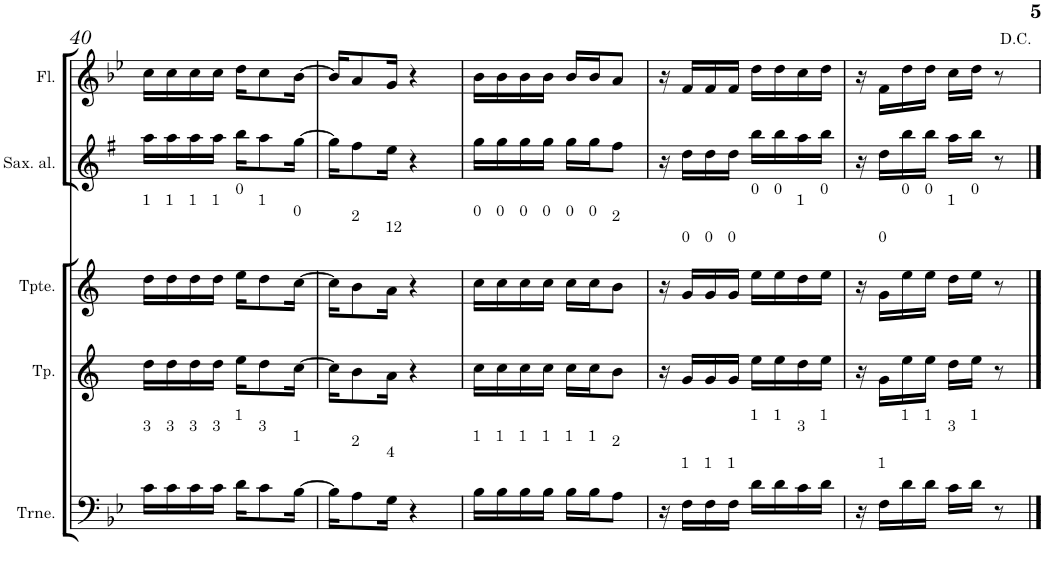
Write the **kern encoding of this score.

**kern	**kern	**kern	**kern	**kern
*part5	*part4	*part3	*part2	*part1
*staff5	*staff4	*staff3	*staff2	*staff1
*I"C clavF	*I"Bb	*I"Bb - Pirata	*I"Eb	*I"C clavG
!!LO:PB:g=z
*clefF4	*clefG2	*clefG2	*clefG2	*clefG2
*	*Trd1c2	*Trd1c2	*Trd5c9	*
*k[b-e-]	*k[]	*k[]	*k[f#]	*k[b-e-]
*B-:	*	*	*G:	*B-:
*M2/4	*M2/4	*M2/4	*M2/4	*M2/4
=40	=40	=40	=40	=40
!	!	!LO:TX:a:t=1	!	!
!LO:TX:a:t=3	!	!	!	!
16c\LL	16dd\LL	16dd\LL	16aa\LL	16cc\LL
!	!	!LO:TX:a:t=1	!	!
!LO:TX:a:t=3	!	!	!	!
16c\	16dd\	16dd\	16aa\	16cc\
!	!	!LO:TX:a:t=1	!	!
!LO:TX:a:t=3	!	!	!	!
16c\	16dd\	16dd\	16aa\	16cc\
!	!	!LO:TX:a:t=1	!	!
!LO:TX:a:t=3	!	!	!	!
16c\JJ	16dd\JJ	16dd\JJ	16aa\JJ	16cc\JJ
!	!	!LO:TX:a:t=0	!	!
!LO:TX:a:t=1	!	!	!	!
16d\KL	16ee\KL	16ee\KL	16bb\KL	16dd\KL
!	!	!LO:TX:a:t=1	!	!
!LO:TX:a:t=3	!	!	!	!
8c\	8dd\	8dd\	8aa\	8cc\
!	!	!LO:TX:a:t=0	!	!
!LO:TX:a:t=1	!	!	!	!
[>16B-\Jk	[>16cc\Jk	[>16cc\Jk	[>16gg\Jk	[>16b-\Jk
=41	=41	=41	=41	=41
16B-\KL]	16cc\KL]	16cc\KL]	16gg\KL]	16b-/KL]
!	!	!LO:TX:a:t=2	!	!
!LO:TX:a:t=2	!	!	!	!
8A\	8b\	8b\	8ff#\	8a/
!	!	!LO:TX:a:t=12	!	!
!LO:TX:a:t=4	!	!	!	!
16G\Jk	16a\Jk	16a\Jk	16ee\Jk	16g/Jk
4r	4r	4r	4r	4r
=42	=42	=42	=42	=42
!	!	!LO:TX:a:t=0	!	!
!LO:TX:a:t=1	!	!	!	!
16B-\LL	16cc\LL	16cc\LL	16gg\LL	16b-\LL
!	!	!LO:TX:a:t=0	!	!
!LO:TX:a:t=1	!	!	!	!
16B-\	16cc\	16cc\	16gg\	16b-\
!	!	!LO:TX:a:t=0	!	!
!LO:TX:a:t=1	!	!	!	!
16B-\	16cc\	16cc\	16gg\	16b-\
!	!	!LO:TX:a:t=0	!	!
!LO:TX:a:t=1	!	!	!	!
16B-\JJ	16cc\JJ	16cc\JJ	16gg\JJ	16b-\JJ
!	!	!LO:TX:a:t=0	!	!
!LO:TX:a:t=1	!	!	!	!
16B-\LL	16cc\LL	16cc\LL	16gg\LL	16b-/LL
!	!	!LO:TX:a:t=0	!	!
!LO:TX:a:t=1	!	!	!	!
16B-\J	16cc\J	16cc\J	16gg\J	16b-/J
!	!	!LO:TX:a:t=2	!	!
!LO:TX:a:t=2	!	!	!	!
8A\J	8b\J	8b\J	8ff#\J	8a/J
=43	=43	=43	=43	=43
16r	16r	16r	16r	16r
!	!	!LO:TX:a:t=0	!	!
!LO:TX:a:t=1	!	!	!	!
16F\LL	16g/LL	16g/LL	16dd\LL	16f/LL
!	!	!LO:TX:a:t=0	!	!
!LO:TX:a:t=1	!	!	!	!
16F\	16g/	16g/	16dd\	16f/
!	!	!LO:TX:a:t=0	!	!
!LO:TX:a:t=1	!	!	!	!
16F\JJ	16g/JJ	16g/JJ	16dd\JJ	16f/JJ
!	!	!LO:TX:a:t=0	!	!
!LO:TX:a:t=1	!	!	!	!
16d\LL	16ee\LL	16ee\LL	16bb\LL	16dd\LL
!	!	!LO:TX:a:t=0	!	!
!LO:TX:a:t=1	!	!	!	!
16d\	16ee\	16ee\	16bb\	16dd\
!	!	!LO:TX:a:t=1	!	!
!LO:TX:a:t=3	!	!	!	!
16c\	16dd\	16dd\	16aa\	16cc\
!	!	!LO:TX:a:t=0	!	!
!LO:TX:a:t=1	!	!	!	!
16d\JJ	16ee\JJ	16ee\JJ	16bb\JJ	16dd\JJ
=44	=44	=44	=44	=44
16r	16r	16r	16r	16r
!	!	!LO:TX:a:t=0	!	!
!LO:TX:a:t=1	!	!	!	!
16F\LL	16g\LL	16g\LL	16dd\LL	16f\LL
!	!	!LO:TX:a:t=0	!	!
!LO:TX:a:t=1	!	!	!	!
16d\	16ee\	16ee\	16bb\	16dd\
!	!	!LO:TX:a:t=0	!	!
!LO:TX:a:t=1	!	!	!	!
16d\JJ	16ee\JJ	16ee\JJ	16bb\JJ	16dd\JJ
!	!	!LO:TX:a:t=1	!	!
!LO:TX:a:t=3	!	!	!	!
16c\LL	16dd\LL	16dd\LL	16aa\LL	16cc\LL
!	!	!LO:TX:a:t=0	!	!
!LO:TX:a:t=1	!	!	!	!
16d\JJ	16ee\JJ	16ee\JJ	16bb\JJ	16dd\JJ
8r	8r	8r	8r	8r
=	=	=	=	=
*-	*-	*-	*-	*-
